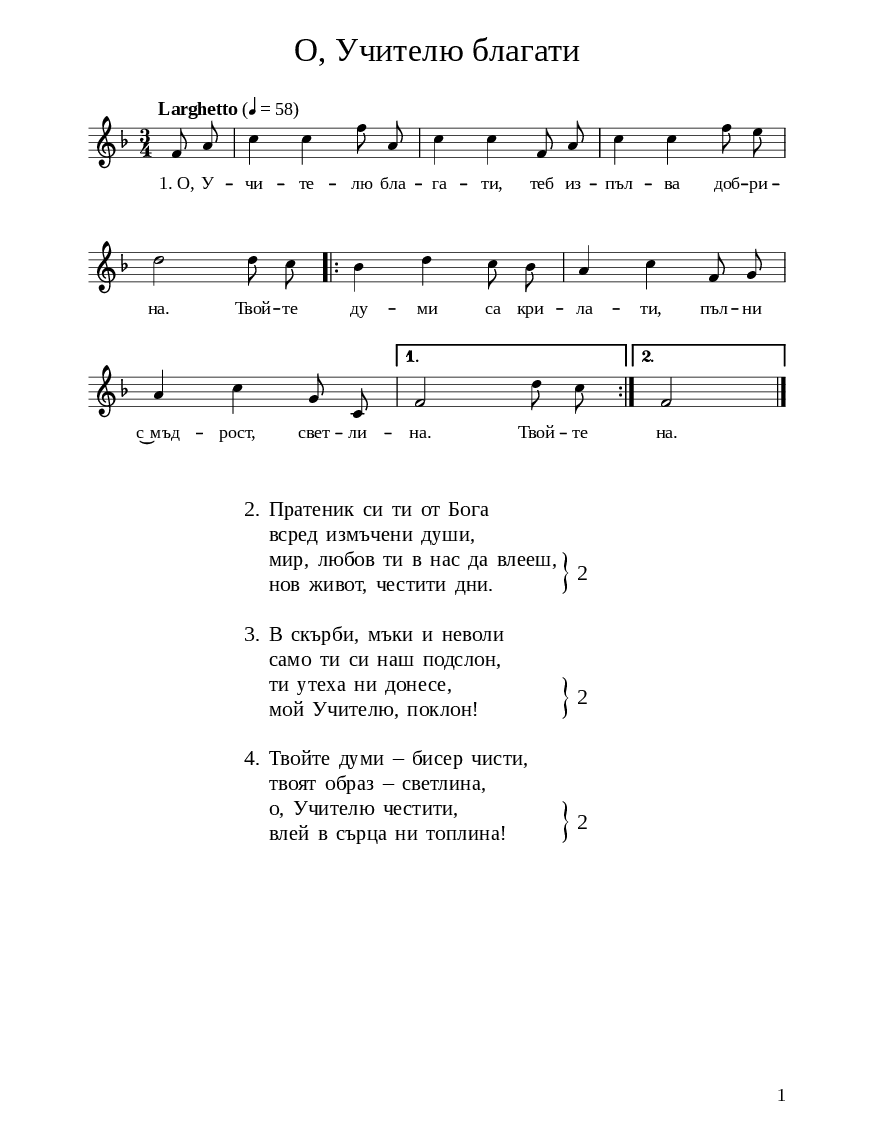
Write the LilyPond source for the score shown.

\version "2.24.3"

% include paper part and global functions
\include "include/globals.ily"

"rightBraces051" = \markup {
  \column {
    % repeat braces
    \translate #'(0 . -5.5 )
    \right-brace #20

    \translate #'(0 . -10.0 )
    \right-brace #20

    \translate #'(0 . -10.0 )
    \right-brace #20
  }
  \column {
    % repeat numbers
    \translate #'(0 . -6.1 )
    2

    \translate #'(0 . -12.0 )
    2

    \translate #'(0 . -12.0 )
    2
  }
}

\bookpart {
  \label #'ref051
  \tocItem \markup "О, Учителю благати"
  \include "include/bookpart-paper.ily"
  \score {
    \include "include/score-layout.ily"

    \new Voice \absolute  {
      \clef treble
      \key f \major
      \time 3/4
      \tempoFunc "Larghetto" 4 "58"
      \partial 4
      \autoBeamOff
      f'8 a' c''4 c'' f''8 a' | c''4 c'' f'8 a' | c''4 c'' f''8 e'' \break
      d''2 d''8 c'' \repeat volta 2 {
        | bes'4 d'' c''8 bes' | a'4 c'' f'8 g' \break |
        a'4 c'' g'8 c'8 |
      } \alternative { { f'2 d''8 c''  | } { f'2 \break } } \bar "|."
    }

    \addlyrics {
      "1. О," У -- чи -- те -- лю бла -- га -- ти, теб из -- пъл -- ва доб -- ри --
      на. Твой -- те ду -- ми са кри -- ла -- ти, пъл -- ни
      с~мъд -- рост, свет -- ли -- на. Твой -- те на.
    }

    \header {
      title = \titleFunc #'ref_desc_2 "О, Учителю благати" "O, Učitelju blagati "
    }

    \midi{}

  } % score

  \markup \fontsize #bgCoupletFontSize {
    \hspace #15
    \override #`(baseline-skip . ,bgCoupletBaselineSkip)
    \column {
      \line {   2. Пратеник си ти от Бога}

      \line {   "   "всред измъчени души,}

      \line {   "   "мир, любов ти в нас да влееш,}

      \line {   "   "нов живот, честити дни.}

      \line {   "   "}

      \line {   3. В скърби, мъки и неволи }

      \line {   "   "само ти си наш подслон,}

      \line {   "   "ти утеха ни донесе,}

      \line {   "   "мой Учителю, поклон!}

      \line {   "   "}

      \line {   4. Твойте думи – бисер чисти,}

      \line {   "   "твоят образ – светлина,}

      \line {   "   "о, Учителю честити,}

      \line {   "   "влей в сърца ни топлина!}
    }\"rightBraces051"

  } % markup


} % bookpart
